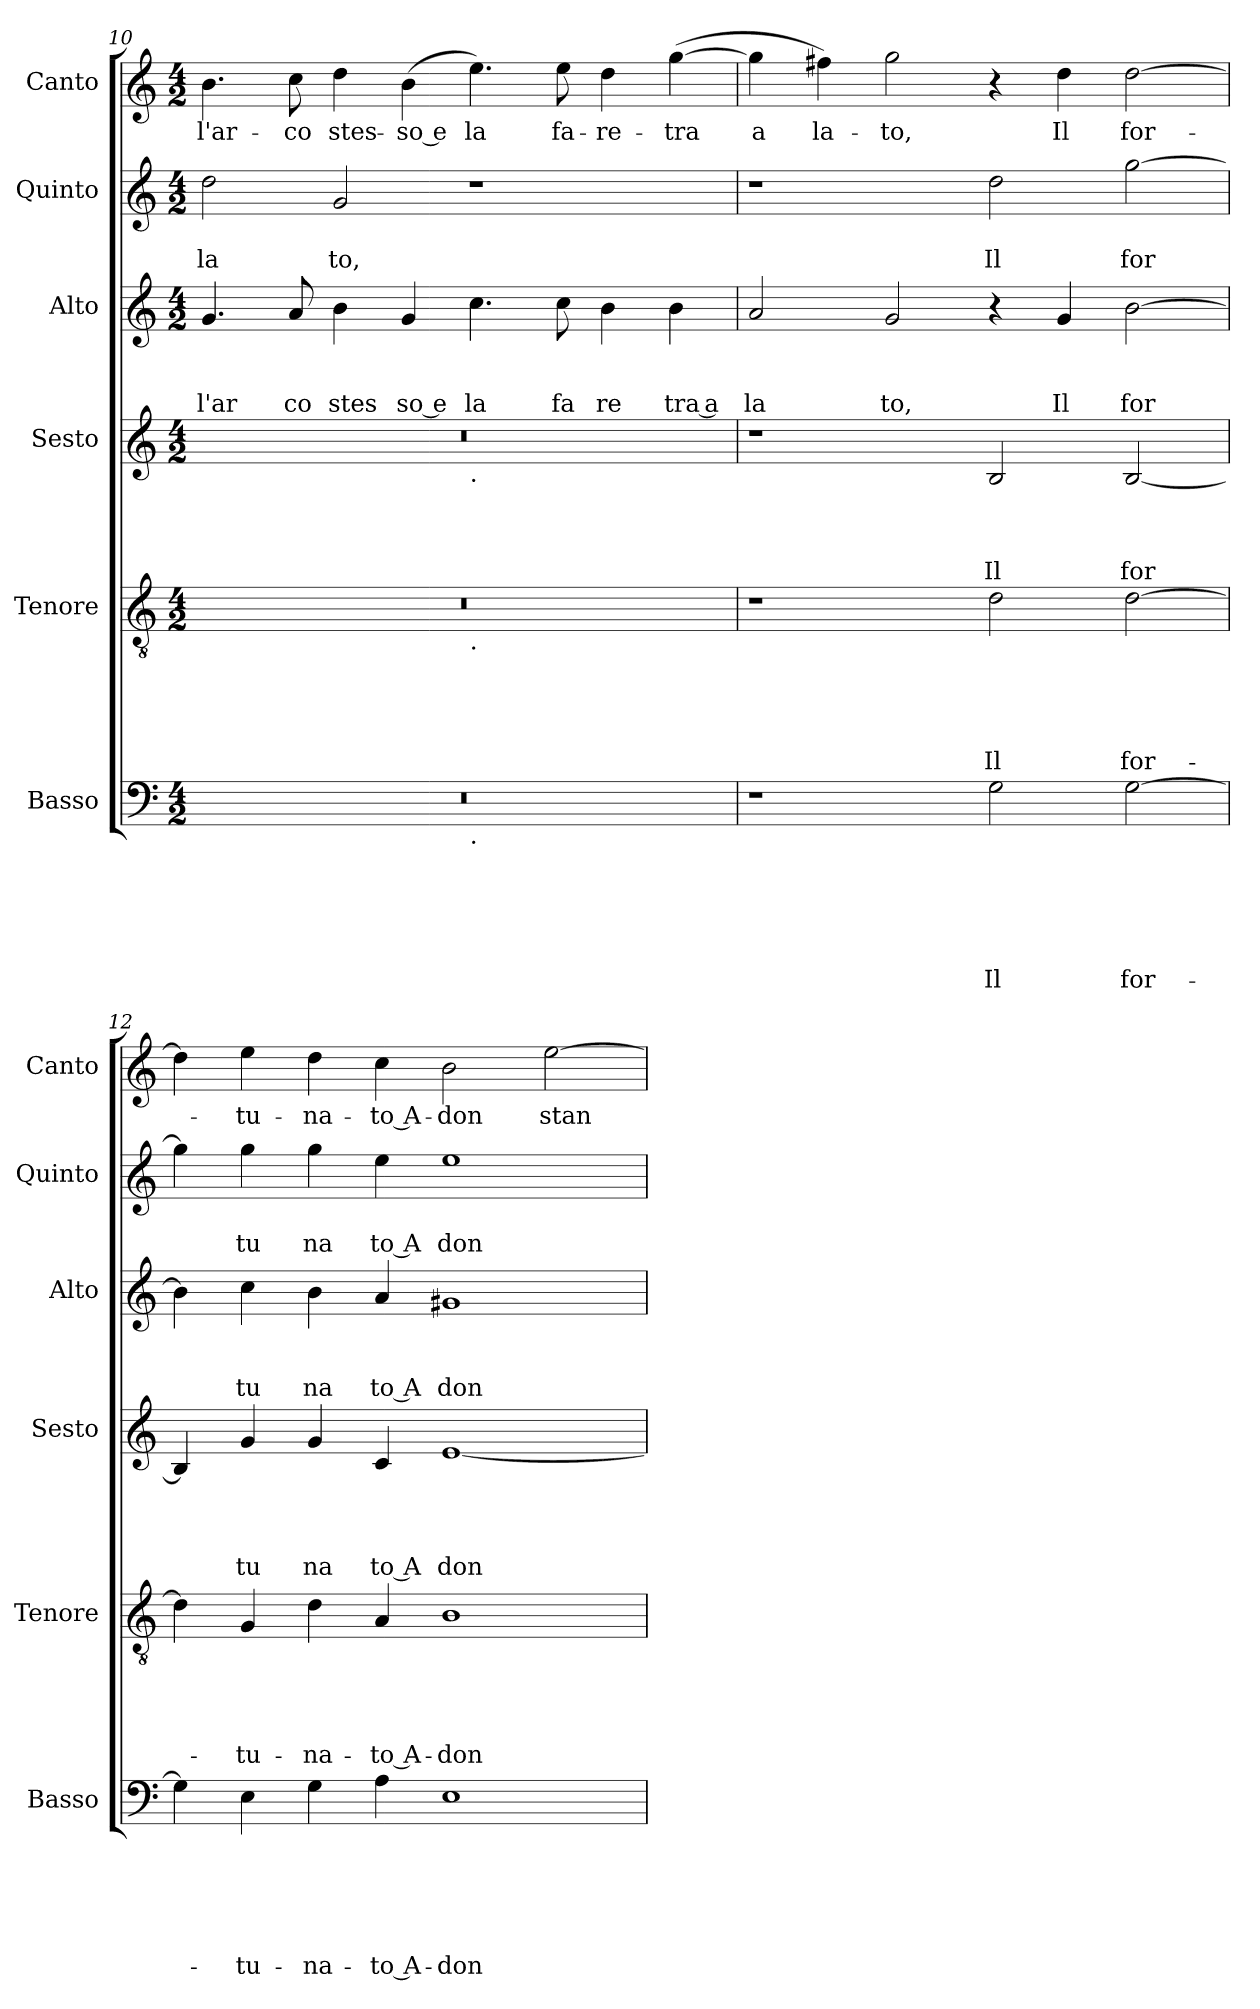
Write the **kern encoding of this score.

**kern	**text	**text	**text	**text	**text	**text	**kern	**text	**text	**text	**text	**text	**kern	**text	**text	**text	**text	**kern	**text	**text	**text	**kern	**text	**text	**kern	**text
*part6	*part6	*part6	*part6	*part6	*part6	*part6	*part5	*part5	*part5	*part5	*part5	*part5	*part4	*part4	*part4	*part4	*part4	*part3	*part3	*part3	*part3	*part2	*part2	*part2	*part1	*part1
*staff6	*staff6	*staff6	*staff6	*staff6	*staff6	*staff6	*staff5	*staff5	*staff5	*staff5	*staff5	*staff5	*staff4	*staff4	*staff4	*staff4	*staff4	*staff3	*staff3	*staff3	*staff3	*staff2	*staff2	*staff2	*staff1	*staff1
*I"Basso	*	*	*	*	*	*	*I"Tenore	*	*	*	*	*	*I"Sesto	*	*	*	*	*I"Alto	*	*	*	*I"Quinto	*	*	*I"Canto	*
*I'Basso	*	*	*	*	*	*	*I'Tenore	*	*	*	*	*	*I'Sesto	*	*	*	*	*I'Alto	*	*	*	*I'Quinto	*	*	*I'Canto	*
*clefF4	*	*	*	*	*	*	*clefGv2	*	*	*	*	*	*clefG2	*	*	*	*	*clefG2	*	*	*	*clefG2	*	*	*clefG2	*
*k[]	*	*	*	*	*	*	*k[]	*	*	*	*	*	*k[]	*	*	*	*	*k[]	*	*	*	*k[]	*	*	*k[]	*
*C:	*	*	*	*	*	*	*C:	*	*	*	*	*	*C:	*	*	*	*	*C:	*	*	*	*C:	*	*	*C:	*
*M4/2	*	*	*	*	*	*	*M4/2	*	*	*	*	*	*M4/2	*	*	*	*	*M4/2	*	*	*	*M4/2	*	*	*M4/2	*
=10	=10	=10	=10	=10	=10	=10	=10	=10	=10	=10	=10	=10	=10	=10	=10	=10	=10	=10	=10	=10	=10	=10	=10	=10	=10	=10
!	!	!	!	!	!	!	!	!	!	!	!	!	!	!	!	!	!	!	!	!	!LO:LY:b	!	!	!LO:LY:b	!	!LO:LY:b
*^	*	*	*	*	*	*	*^	*	*	*	*	*	*^	*	*	*	*	*	*	*	*	*	*	*	*	*
0r	1ryy	.	.	.	.	.	.	0r	1ryy	.	.	.	.	.	0r	1ryy	.	.	.	.	4.g/	.	.	l'ar	2dd\	.	la	4.b\	l'ar-
!	!	!	!	!	!	!	!	!	!	!	!	!	!	!	!	!	!	!	!	!	!	!	!	!LO:LY:b	!	!	!	!	!LO:LY:b
.	.	.	.	.	.	.	.	.	.	.	.	.	.	.	.	.	.	.	.	.	8a/	.	.	co	.	.	.	8cc\	-co
!	!	!	!	!	!	!	!	!	!	!	!	!	!	!	!	!	!	!	!	!	!	!	!	!LO:LY:b	!	!	!LO:LY:b	!	!LO:LY:b
.	.	.	.	.	.	.	.	.	.	.	.	.	.	.	.	.	.	.	.	.	4b\	.	.	stes	2g/	.	to,	4dd\	stes-
!	!	!	!	!	!	!	!	!	!	!	!	!	!	!	!	!	!	!	!	!	!	!	!	!LO:LY:b:rj	!	!	!	!	!LO:LY:b:rj
.	.	.	.	.	.	.	.	.	.	.	.	.	.	.	.	.	.	.	.	.	4g/	.	.	so e	.	.	.	(<4b\	-so e
!	!	!	!	!	!	!	!	!	!	!	!	!	!	!	!	!LO:TX:b:t=.	!	!	!	!	!	!	!	!	!	!	!	!	!
!	!	!	!	!	!	!	!	!	!LO:TX:b:t=.	!	!	!	!	!	!	!	!	!	!	!	!	!	!	!	!	!	!	!	!
!	!LO:TX:b:t=.	!	!	!	!	!	!	!	!	!	!	!	!	!	!	!	!	!	!	!	!	!	!	!	!	!	!	!	!
!	!	!	!	!	!	!	!	!	!	!	!	!	!	!	!	!	!	!	!	!	!	!	!	!LO:LY:b	!	!	!	!	!LO:LY:b
.	1ryy	.	.	.	.	.	.	.	1ryy	.	.	.	.	.	.	1ryy	.	.	.	.	4.cc\	.	.	la	1r	.	.	4.ee\)	la
!	!	!	!	!	!	!	!	!	!	!	!	!	!	!	!	!	!	!	!	!	!	!	!	!LO:LY:b	!	!	!	!	!LO:LY:b
.	.	.	.	.	.	.	.	.	.	.	.	.	.	.	.	.	.	.	.	.	8cc\	.	.	fa	.	.	.	8ee\	fa-
!	!	!	!	!	!	!	!	!	!	!	!	!	!	!	!	!	!	!	!	!	!	!	!	!LO:LY:b	!	!	!	!	!LO:LY:b
.	.	.	.	.	.	.	.	.	.	.	.	.	.	.	.	.	.	.	.	.	4b\	.	.	re	.	.	.	4dd\	-re-
!	!	!	!	!	!	!	!	!	!	!	!	!	!	!	!	!	!	!	!	!	!	!	!	!LO:LY:b:rj	!	!	!	!	!LO:LY:b
.	.	.	.	.	.	.	.	.	.	.	.	.	.	.	.	.	.	.	.	.	4b\	.	.	tra a	.	.	.	(<[>4gg\	-tra
=11	=11	=11	=11	=11	=11	=11	=11	=11	=11	=11	=11	=11	=11	=11	=11	=11	=11	=11	=11	=11	=11	=11	=11	=11	=11	=11	=11	=11	=11
!	!	!	!	!	!	!	!	!	!	!	!	!	!	!	!	!	!	!	!	!	!	!	!	!LO:LY:b	!	!	!	!	!LO:LY:b
*v	*v	*	*	*	*	*	*	*	*	*	*	*	*	*	*v	*v	*	*	*	*	*	*	*	*	*	*	*	*	*
*	*	*	*	*	*	*	*v	*v	*	*	*	*	*	*	*	*	*	*	*	*	*	*	*	*	*	*	*
1r	.	.	.	.	.	.	1r	.	.	.	.	.	1r	.	.	.	.	2a/	.	.	la	1r	.	.	4gg\]	a
!	!	!	!	!	!	!	!	!	!	!	!	!	!	!	!	!	!	!	!	!	!	!	!	!	!	!LO:LY:b
.	.	.	.	.	.	.	.	.	.	.	.	.	.	.	.	.	.	.	.	.	.	.	.	.	4ff#X\)	la-
!	!	!	!	!	!	!	!	!	!	!	!	!	!	!	!	!	!	!	!	!	!LO:LY:b	!	!	!	!	!LO:LY:b
.	.	.	.	.	.	.	.	.	.	.	.	.	.	.	.	.	.	2g/	.	.	to,	.	.	.	2gg\	-to,
!	!	!	!	!	!	!LO:LY:b	!	!	!	!	!	!LO:LY:b	!	!	!	!	!LO:LY:b	!	!	!	!	!	!	!LO:LY:b	!	!
2G\	.	.	.	.	.	Il	2d\	.	.	.	.	Il	2B/	.	.	.	Il	4r	.	.	.	2dd\	.	Il	4r	.
!	!	!	!	!	!	!	!	!	!	!	!	!	!	!	!	!	!	!	!	!	!LO:LY:b	!	!	!	!	!LO:LY:b
.	.	.	.	.	.	.	.	.	.	.	.	.	.	.	.	.	.	4g/	.	.	Il	.	.	.	4dd\	Il
!	!	!	!	!	!	!LO:LY:b	!	!	!	!	!	!LO:LY:b	!	!	!	!	!LO:LY:b	!	!	!	!LO:LY:b	!	!	!LO:LY:b	!	!LO:LY:b
[>2G\	.	.	.	.	.	for-	[>2d\	.	.	.	.	for-	[<2B/	.	.	.	for	[>2b\	.	.	for	[>2gg\	.	for	[>2dd\	for-
=12	=12	=12	=12	=12	=12	=12	=12	=12	=12	=12	=12	=12	=12	=12	=12	=12	=12	=12	=12	=12	=12	=12	=12	=12	=12	=12
4G\]	.	.	.	.	.	.	4d\]	.	.	.	.	.	4B/]	.	.	.	.	4b\]	.	.	.	4gg\]	.	.	4dd\]	.
!	!	!	!	!	!	!LO:LY:b	!	!	!	!	!	!LO:LY:b	!	!	!	!	!LO:LY:b	!	!	!	!LO:LY:b	!	!	!LO:LY:b	!	!LO:LY:b
4E\	.	.	.	.	.	-tu-	4G/	.	.	.	.	-tu-	4g/	.	.	.	tu	4cc\	.	.	tu	4gg\	.	tu	4ee\	-tu-
!	!	!	!	!	!	!LO:LY:b	!	!	!	!	!	!LO:LY:b	!	!	!	!	!LO:LY:b	!	!	!	!LO:LY:b	!	!	!LO:LY:b	!	!LO:LY:b
4G\	.	.	.	.	.	-na-	4d\	.	.	.	.	-na-	4g/	.	.	.	na	4b\	.	.	na	4gg\	.	na	4dd\	-na-
!	!	!	!	!	!	!LO:LY:b:rj	!	!	!	!	!	!LO:LY:b:rj	!	!	!	!	!LO:LY:b:rj	!	!	!	!LO:LY:b:rj	!	!	!LO:LY:b:rj	!	!LO:LY:b:rj
4A\	.	.	.	.	.	-to A-	4A/	.	.	.	.	-to A-	4c/	.	.	.	to A	4a/	.	.	to A	4ee\	.	to A	4cc\	-to A-
!	!	!	!	!	!	!LO:LY:b	!	!	!	!	!	!LO:LY:b	!	!	!	!	!LO:LY:b	!	!	!	!LO:LY:b	!	!	!LO:LY:b	!	!LO:LY:b
1E	.	.	.	.	.	-don	1B	.	.	.	.	-don	[<1e	.	.	.	don	1g#X	.	.	don	1ee	.	don	2b\	-don
!	!	!	!	!	!	!	!	!	!	!	!	!	!	!	!	!	!	!	!	!	!	!	!	!	!	!LO:LY:b
.	.	.	.	.	.	.	.	.	.	.	.	.	.	.	.	.	.	.	.	.	.	.	.	.	[>2ee\	stan-
=	=	=	=	=	=	=	=	=	=	=	=	=	=	=	=	=	=	=	=	=	=	=	=	=	=	=
*-	*-	*-	*-	*-	*-	*-	*-	*-	*-	*-	*-	*-	*-	*-	*-	*-	*-	*-	*-	*-	*-	*-	*-	*-	*-	*-
